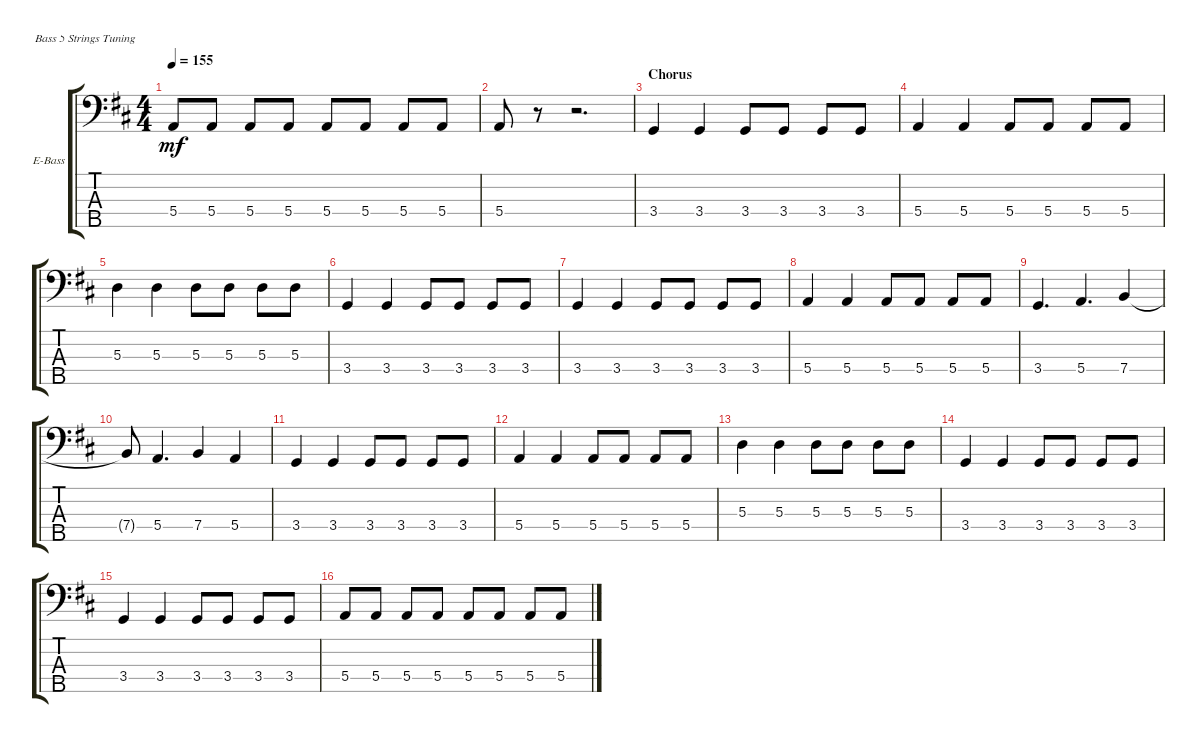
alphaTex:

\defaultSystemsLayout 4
\bracketExtendMode groupsimilarinstruments
\firstSystemTrackNameOrientation horizontal
\otherSystemsTrackNameOrientation horizontal
\track ("Electric Bass (Andera Kjølholm)" "E-Bass") {instrument electricbassfinger}
\staff {score tabs}
\tuning (G2 D2 A1 E1 B0)
\ts (4 4)
\tempo 155
\clef f4
\ks d
5.4.8{dy mf} 5.4.8 5.4.8 5.4.8 5.4.8 5.4.8 5.4.8 5.4.8 |
5.4.8 r.8 r.2{d} |
\section ("" "Chorus")
3.4.4 3.4.4 3.4.8 3.4.8 3.4.8 3.4.8 |
5.4.4 5.4.4 5.4.8 5.4.8 5.4.8 5.4.8 |
5.3.4 5.3.4 5.3.8 5.3.8 5.3.8 5.3.8 |
3.4.4 3.4.4 3.4.8 3.4.8 3.4.8 3.4.8 |
3.4.4 3.4.4 3.4.8 3.4.8 3.4.8 3.4.8 |
5.4.4 5.4.4 5.4.8 5.4.8 5.4.8 5.4.8 |
3.4.4{d} 5.4.4{d} 7.4.4 |
7.4{t}.8 5.4.4{d} 7.4.4 5.4.4 |
3.4.4 3.4.4 3.4.8 3.4.8 3.4.8 3.4.8 |
5.4.4 5.4.4 5.4.8 5.4.8 5.4.8 5.4.8 |
5.3.4 5.3.4 5.3.8 5.3.8 5.3.8 5.3.8 |
3.4.4 3.4.4 3.4.8 3.4.8 3.4.8 3.4.8 |
3.4.4 3.4.4 3.4.8 3.4.8 3.4.8 3.4.8 |
5.4.8 5.4.8 5.4.8 5.4.8 5.4.8 5.4.8 5.4.8 5.4.8
